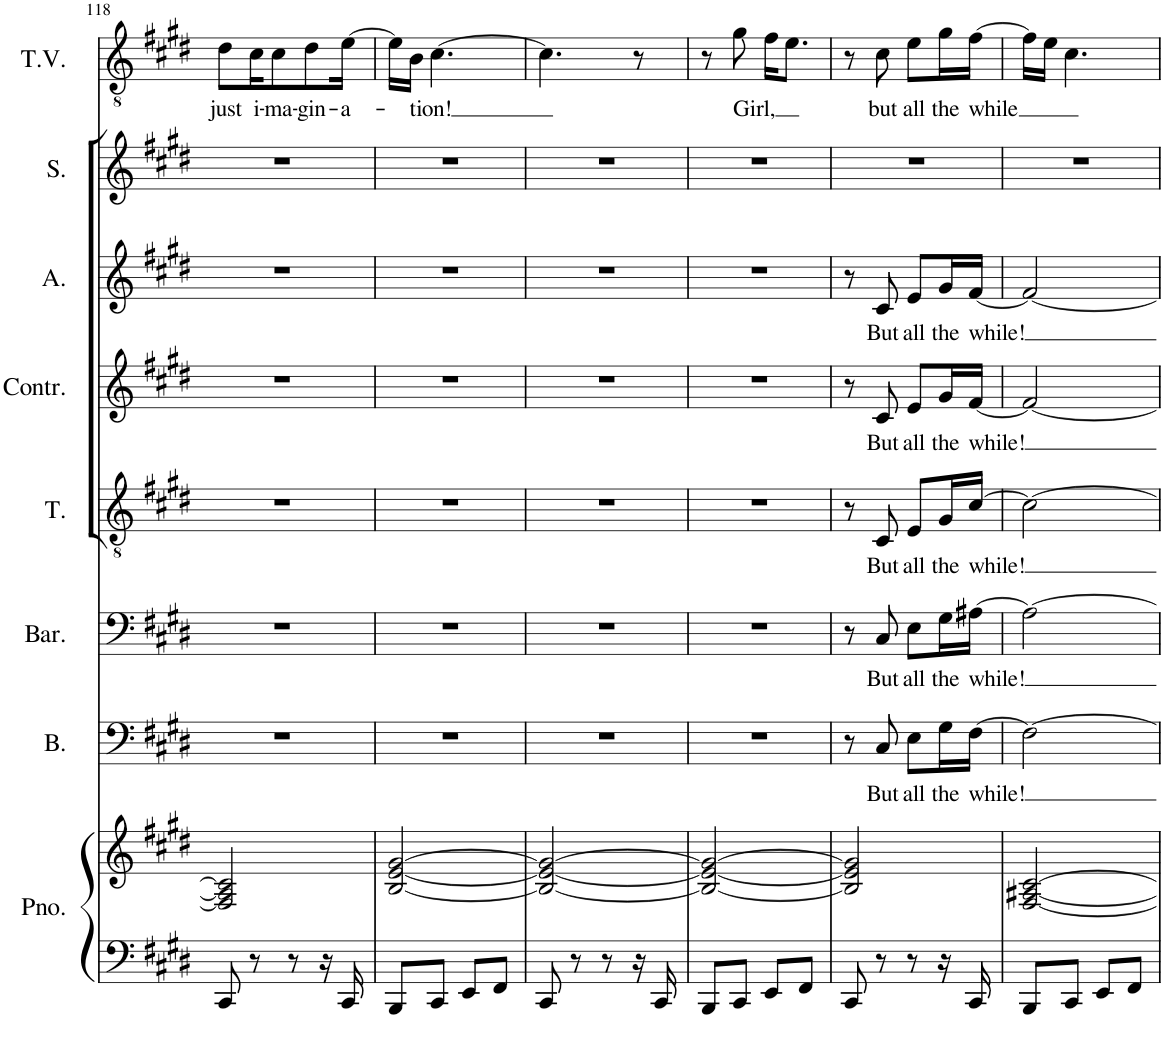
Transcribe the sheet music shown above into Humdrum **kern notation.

**kern	**kern	**kern	**text	**kern	**text	**kern	**text	**kern	**text	**kern	**text	**kern	**kern	**text
*part8	*part8	*part7	*part7	*part6	*part6	*part5	*part5	*part4	*part4	*part3	*part3	*part2	*part1	*part1
*staff9	*staff8	*staff7	*staff7	*staff6	*staff6	*staff5	*staff5	*staff4	*staff4	*staff3	*staff3	*staff2	*staff1	*staff1
*I"Piano	*	*I"Bass	*	*I"Baritone	*	*I"Tenor	*	*I"Contralto	*	*I"Alto	*	*I"Soprano	*I"Tenor Voice	*
*I'Pno.	*	*I'B.	*	*I'Bar.	*	*I'T.	*	*I'Contr.	*	*I'A.	*	*I'S.	*I'T.V.	*
!!LO:PB:g=z
*clefF4	*clefG2	*clefF4	*	*clefF4	*	*clefGv2	*	*clefG2	*	*clefG2	*	*clefG2	*clefGv2	*
*k[f#c#g#d#]	*k[f#c#g#d#]	*k[f#c#g#d#]	*	*k[f#c#g#d#]	*	*k[f#c#g#d#]	*	*k[f#c#g#d#]	*	*k[f#c#g#d#]	*	*k[f#c#g#d#]	*k[f#c#g#d#]	*
*M2/4	*M2/4	*M2/4	*	*M2/4	*	*M2/4	*	*M2/4	*	*M2/4	*	*M2/4	*M2/4	*
=118	=118	=118	=118	=118	=118	=118	=118	=118	=118	=118	=118	=118	=118	=118
!	!	!	!	!	!	!	!	!	!	!	!	!	!	!LO:LY:b
8CC#/	2F#/] 2A#/] 2c#/]	2r	.	2r	.	2r	.	2r	.	2r	.	2r	8d#\L	just
!	!	!	!	!	!	!	!	!	!	!	!	!	!	!LO:LY:b
8r	.	.	.	.	.	.	.	.	.	.	.	.	16c#\K	i-
!	!	!	!	!	!	!	!	!	!	!	!	!	!	!LO:LY:b
.	.	.	.	.	.	.	.	.	.	.	.	.	8c#\	-ma-
8r	.	.	.	.	.	.	.	.	.	.	.	.	.	.
!	!	!	!	!	!	!	!	!	!	!	!	!	!	!LO:LY:b
.	.	.	.	.	.	.	.	.	.	.	.	.	8d#\	-gin-
16r	.	.	.	.	.	.	.	.	.	.	.	.	.	.
!	!	!	!	!	!	!	!	!	!	!	!	!	!	!LO:LY:b
16CC#/	.	.	.	.	.	.	.	.	.	.	.	.	[16e\Jk	-a-
=119	=119	=119	=119	=119	=119	=119	=119	=119	=119	=119	=119	=119	=119	=119
8BBB/L	[2B/ [2e/ [2g#/	2r	.	2r	.	2r	.	2r	.	2r	.	2r	16e\LL]	.
!	!	!	!	!	!	!	!	!	!	!	!	!	!	!LO:LY:b
.	.	.	.	.	.	.	.	.	.	.	.	.	16B\JJ	-tion!
8CC#/J	.	.	.	.	.	.	.	.	.	.	.	.	[4.c#\	.
8EE/L	.	.	.	.	.	.	.	.	.	.	.	.	.	.
8FF#/J	.	.	.	.	.	.	.	.	.	.	.	.	.	.
=120	=120	=120	=120	=120	=120	=120	=120	=120	=120	=120	=120	=120	=120	=120
8CC#/	2B/_ 2e/_ 2g#/_	2r	.	2r	.	2r	.	2r	.	2r	.	2r	4.c#\]	.
8r	.	.	.	.	.	.	.	.	.	.	.	.	.	.
8r	.	.	.	.	.	.	.	.	.	.	.	.	.	.
16r	.	.	.	.	.	.	.	.	.	.	.	.	8r	.
16CC#/	.	.	.	.	.	.	.	.	.	.	.	.	.	.
=121	=121	=121	=121	=121	=121	=121	=121	=121	=121	=121	=121	=121	=121	=121
8BBB/L	2B/_ 2e/_ 2g#/_	2r	.	2r	.	2r	.	2r	.	2r	.	2r	8r	.
!	!	!	!	!	!	!	!	!	!	!	!	!	!	!LO:LY:b
8CC#/J	.	.	.	.	.	.	.	.	.	.	.	.	8g#\	Girl,
8EE/L	.	.	.	.	.	.	.	.	.	.	.	.	16f#\KL	.
.	.	.	.	.	.	.	.	.	.	.	.	.	8.e\J	.
8FF#/J	.	.	.	.	.	.	.	.	.	.	.	.	.	.
=122	=122	=122	=122	=122	=122	=122	=122	=122	=122	=122	=122	=122	=122	=122
8CC#/	2B/] 2e/] 2g#/]	8r	.	8r	.	8r	.	8r	.	8r	.	2r	8r	.
!	!	!	!LO:LY:b	!	!LO:LY:b	!	!LO:LY:b	!	!LO:LY:b	!	!LO:LY:b	!	!	!LO:LY:b
8r	.	8C#/	But	8C#/	But	8C#/	But	8c#/	But	8c#/	But	.	8c#\	but
!	!	!	!LO:LY:b	!	!LO:LY:b	!	!LO:LY:b	!	!LO:LY:b	!	!LO:LY:b	!	!	!LO:LY:b
8r	.	8E\L	all	8E\L	all	8E/L	all	8e/L	all	8e/L	all	.	8e\L	all
!	!	!	!LO:LY:b	!	!LO:LY:b	!	!LO:LY:b	!	!LO:LY:b	!	!LO:LY:b	!	!	!LO:LY:b
16r	.	16G#\L	the	16G#\L	the	16G#/L	the	16g#/L	the	16g#/L	the	.	16g#\L	the
!	!	!	!LO:LY:b	!	!LO:LY:b	!	!LO:LY:b	!	!LO:LY:b	!	!LO:LY:b	!	!	!LO:LY:b
16CC#/	.	[16F#\JJ	while!	[16A#X\JJ	while!	[16c#/JJ	while!	[16f#/JJ	while!	[16f#/JJ	while!	.	[16f#\JJ	while
=123	=123	=123	=123	=123	=123	=123	=123	=123	=123	=123	=123	=123	=123	=123
8BBB/L	[2F#/ [2A#X/ [2c#/	2F#\_	.	2A#\_	.	2c#\_	.	2f#/_	.	2f#/_	.	2r	16f#\LL]	.
.	.	.	.	.	.	.	.	.	.	.	.	.	16e\JJ	.
8CC#/J	.	.	.	.	.	.	.	.	.	.	.	.	4.c#\	.
8EE/L	.	.	.	.	.	.	.	.	.	.	.	.	.	.
8FF#/J	.	.	.	.	.	.	.	.	.	.	.	.	.	.
=	=	=	=	=	=	=	=	=	=	=	=	=	=	=
*-	*-	*-	*-	*-	*-	*-	*-	*-	*-	*-	*-	*-	*-	*-
